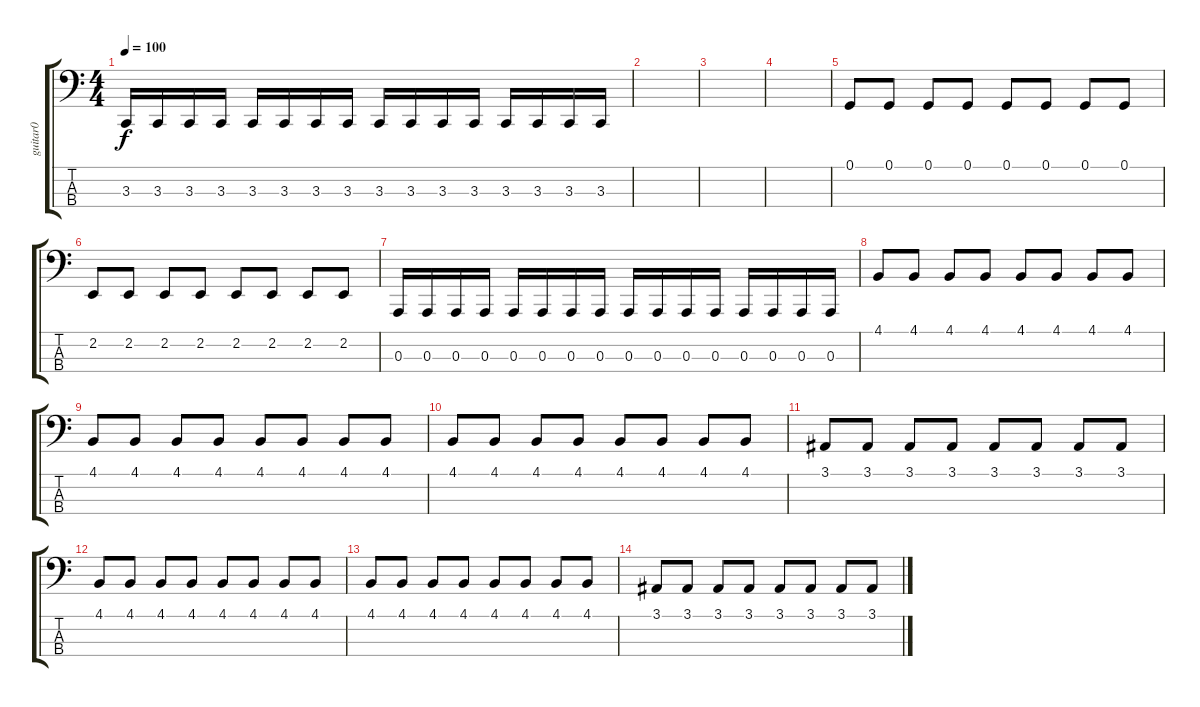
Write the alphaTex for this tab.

\track ("guitar0" "guitar0") {instrument pizzicatostrings}
\staff {score tabs}
\tuning (G2 D2 A1 E1) {hide}
\ts (4 4)
\tempo 100
\clef f4
\ks c
3.3.16{dy f} 3.3.16 3.3.16 3.3.16 3.3.16 3.3.16 3.3.16 3.3.16 3.3.16 3.3.16 3.3.16 3.3.16 3.3.16 3.3.16 3.3.16 3.3.16 |
|
|
|
0.1.8 0.1.8 0.1.8 0.1.8 0.1.8 0.1.8 0.1.8 0.1.8 |
2.2.8 2.2.8 2.2.8 2.2.8 2.2.8 2.2.8 2.2.8 2.2.8 |
0.3.16 0.3.16 0.3.16 0.3.16 0.3.16 0.3.16 0.3.16 0.3.16 0.3.16 0.3.16 0.3.16 0.3.16 0.3.16 0.3.16 0.3.16 0.3.16 |
4.1.8 4.1.8 4.1.8 4.1.8 4.1.8 4.1.8 4.1.8 4.1.8 |
4.1.8 4.1.8 4.1.8 4.1.8 4.1.8 4.1.8 4.1.8 4.1.8 |
4.1.8 4.1.8 4.1.8 4.1.8 4.1.8 4.1.8 4.1.8 4.1.8 |
3.1.8 3.1.8 3.1.8 3.1.8 3.1.8 3.1.8 3.1.8 3.1.8 |
4.1.8 4.1.8 4.1.8 4.1.8 4.1.8 4.1.8 4.1.8 4.1.8 |
4.1.8 4.1.8 4.1.8 4.1.8 4.1.8 4.1.8 4.1.8 4.1.8 |
3.1.8 3.1.8 3.1.8 3.1.8 3.1.8 3.1.8 3.1.8 3.1.8
